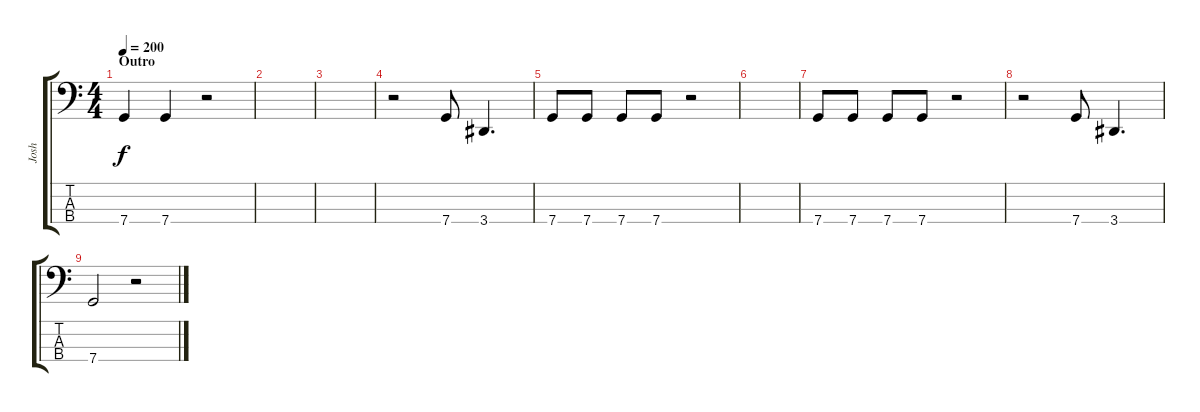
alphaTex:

\track ("Josh" "Josh") {instrument electricbasspick}
\staff {score tabs}
\tuning (F2 C2 G1 C1) {hide}
\ts (4 4)
\section ("" "Outro")
\tempo 200
\clef f4
\ks c
7.4.4{dy f} 7.4.4 r.2 |
|
|
r.2 7.4.8 3.4.4{d} |
7.4.8 7.4.8 7.4.8 7.4.8 r.2 |
|
7.4.8 7.4.8 7.4.8 7.4.8 r.2 |
r.2 7.4.8 3.4.4{d} |
7.4.2 r.2
